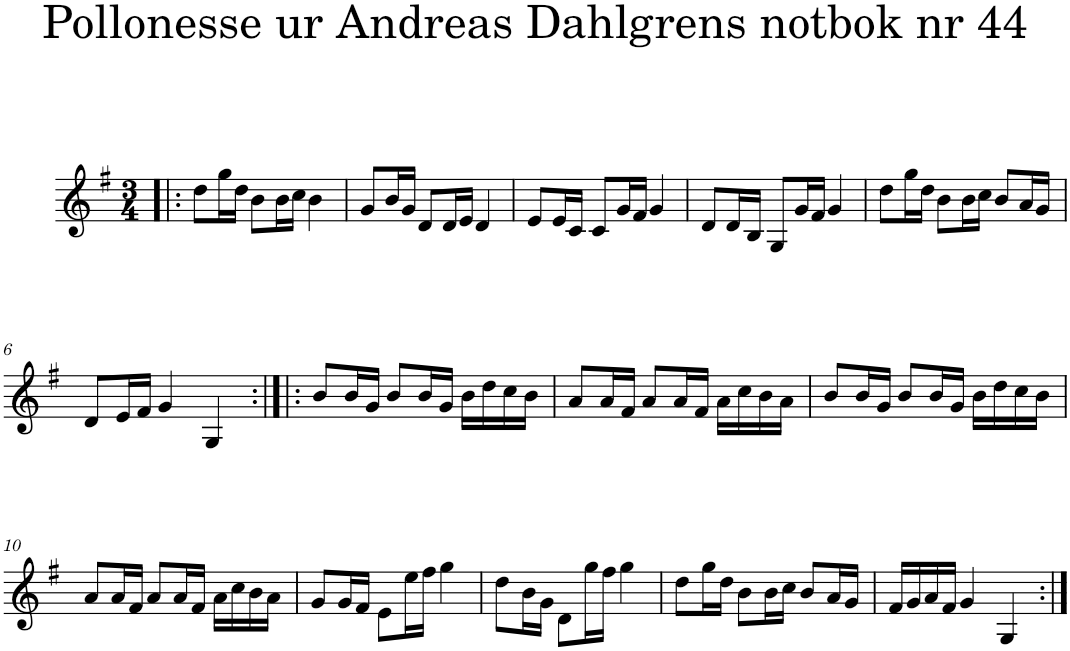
**kern
*part1
*staff1
*I"Piano
*I'Pno
*clefG2
*k[f#]
*G:
*M3/4
=1!|:
8dd\L
16gg\L
16dd\JJ
8b\L
16b\L
16cc\JJ
4b\
=2
8g/L
16b/L
16g/JJ
8d/L
16d/L
16e/JJ
4d/
=3
8e/L
16e/L
16c/JJ
8c/L
16g/L
16f#/JJ
4g/
=4
8d/L
16d/L
16B/JJ
8G/L
16g/L
16f#/JJ
4g/
=5
8dd\L
16gg\L
16dd\JJ
8b\L
16b\L
16cc\JJ
8b/L
16a/L
16g/JJ
!!LO:LB:g=z
=6
8d/L
16e/L
16f#/JJ
4g/
4G/
=7:|!|:
8b/L
16b/L
16g/JJ
8b/L
16b/L
16g/JJ
16b\LL
16dd\
16cc\
16b\JJ
=8
8a/L
16a/L
16f#/JJ
8a/L
16a/L
16f#/JJ
16a\LL
16cc\
16b\
16a\JJ
=9
8b/L
16b/L
16g/JJ
8b/L
16b/L
16g/JJ
16b\LL
16dd\
16cc\
16b\JJ
!!LO:LB:g=z
=10
8a/L
16a/L
16f#/JJ
8a/L
16a/L
16f#/JJ
16a\LL
16cc\
16b\
16a\JJ
=11
8g/L
16g/L
16f#/JJ
8e\L
16ee\L
16ff#\JJ
4gg\
=12
8dd\L
16b\L
16g\JJ
8d\L
16gg\L
16ff#\JJ
4gg\
=13
8dd\L
16gg\L
16dd\JJ
8b\L
16b\L
16cc\JJ
8b/L
16a/L
16g/JJ
=14
16f#/LL
16g/
16a/
16f#/JJ
4g/
4G/
=:|!
*-
